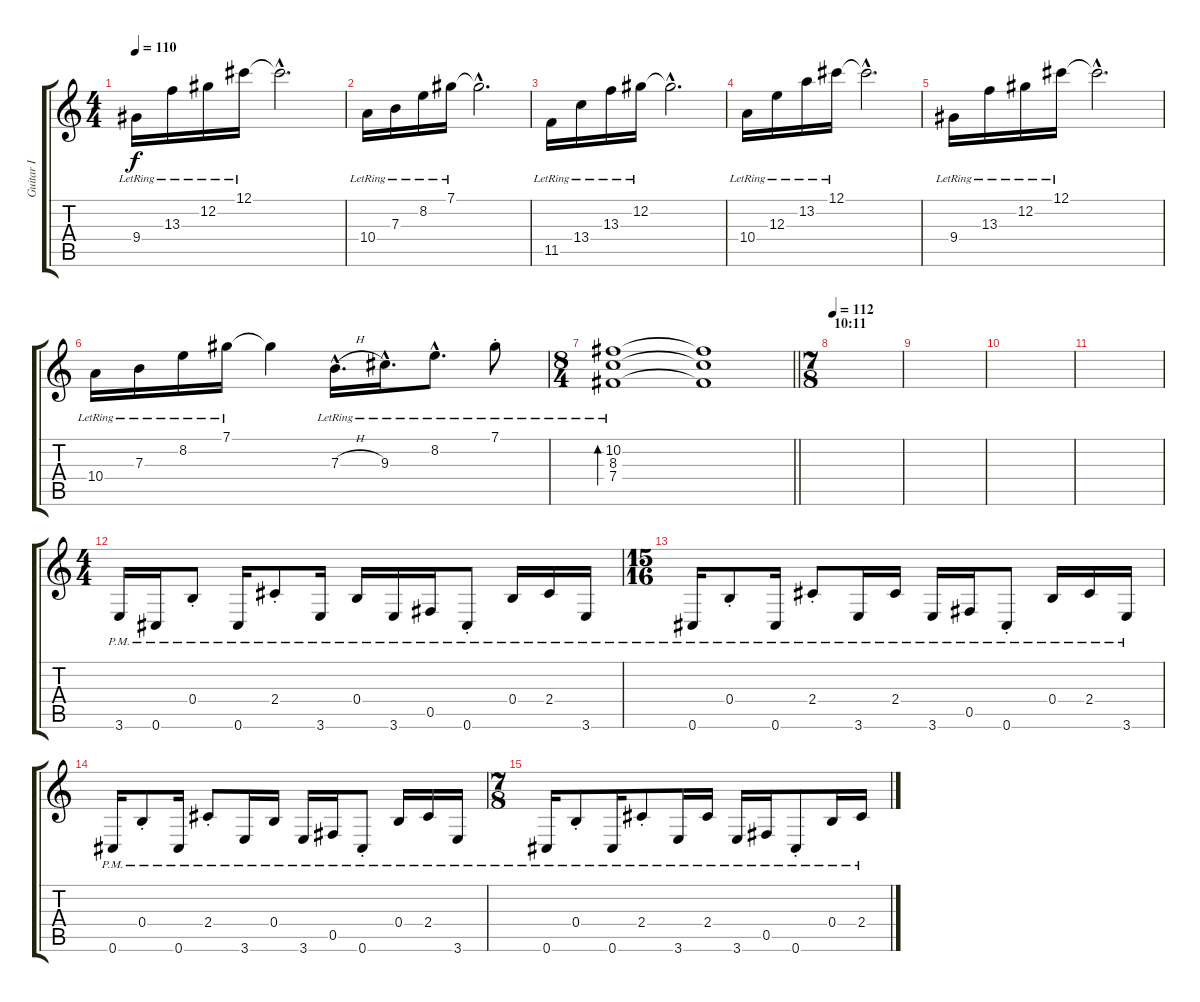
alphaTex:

\track ("Guitar I" "Guitar I") {instrument distortionguitar}
\staff {score tabs}
\tuning (Db4 Ab3 E3 B2 Gb2 Db2) {hide}
\ts (4 4)
\tempo 110
\clef g2
\ks c
9.4{lr}.16{dy f} 13.3{lr}.16 12.2{lr}.16 12.1{lr}.16 12.1{hac t}.2{d} |
10.4{lr}.16 7.3{lr}.16 8.2{lr}.16 7.1{lr}.16 7.1{hac t}.2{d} |
11.5{lr}.16 13.4{lr}.16 13.3{lr}.16 12.2{lr}.16 12.2{hac t}.2{d} |
10.4{lr}.16 12.3{lr}.16 13.2{lr}.16 12.1{lr}.16 12.1{hac t}.2{d} |
9.4{lr}.16 13.3{lr}.16 12.2{lr}.16 12.1{lr}.16 12.1{hac t}.2{d} |
10.4{lr}.16 7.3{lr}.16 8.2{lr}.16 7.1{lr}.16 7.1{t}.4 7.3{h hac lr}.16{d} 9.3{hac lr}.16{d} 8.2{hac lr}.8{d} 7.1{st lr}.8 |
\ts (8 4)
\barLineRight lightlight
(10.2 8.3{lr} 7.4{lr}).1{bd 480} (10.2{t} 8.3{t} 7.4{t}).1 |
\ts (7 8)
\section ("" "10:11")
\tempo 115
\tempo 112
|
|
|
|
\ts (4 4)
3.6{pm}.16{instrument distortionguitar} 0.6{pm}.16 0.4{pm st}.8 0.6{pm}.16 2.4{pm st}.8 3.6{pm}.16 0.4{pm}.16 3.6{pm}.16 0.5{pm}.16 0.6{pm st}.8 0.4{pm}.16 2.4{pm}.16 3.6{pm}.16 |
\ts (15 16)
0.6{pm}.16 0.4{pm st}.8 0.6{pm}.16 2.4{pm st}.8 3.6{pm}.16 2.4{pm}.16 3.6{pm}.16 0.5{pm}.16 0.6{pm st}.8 0.4{pm}.16 2.4{pm}.16 3.6{pm}.16 |
0.6{pm}.16 0.4{pm st}.8 0.6{pm}.16 2.4{pm st}.8 3.6{pm}.16 0.4{pm}.16 3.6{pm}.16 0.5{pm}.16 0.6{pm st}.8 0.4{pm}.16 2.4{pm}.16 3.6{pm}.16 |
\ts (7 8)
0.6{pm}.16 0.4{pm st}.8 0.6{pm}.16 2.4{pm st}.8 3.6{pm}.16 2.4{pm}.16 3.6{pm}.16 0.5{pm}.16 0.6{pm st}.8 0.4{pm}.16 2.4{pm}.16
